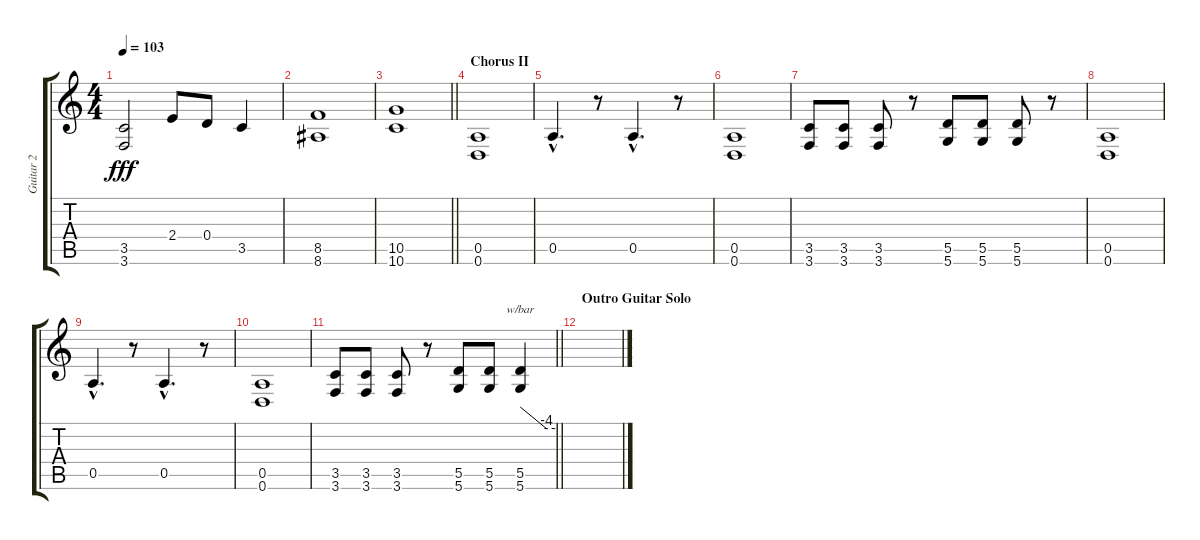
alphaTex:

\track ("Guitar 2" "Guitar 2") {instrument overdrivenguitar}
\staff {score tabs}
\tuning (E4 B3 G3 D3 A2 D2) {hide}
\ts (4 4)
\tempo 103
\clef g2
\ks c
(3.5 3.6).2{dy fff} 2.4.8 0.4.8 3.5.4 |
(8.5 8.6).1 |
\barLineRight lightlight
(10.5 10.6).1 |
\section ("" "Chorus II")
(0.5 0.6).1 |
0.5{hac}.4{d} r.8 0.5{hac}.4{d} r.8 |
(0.5 0.6).1 |
(3.5 3.6).8 (3.5 3.6).8 (3.5 3.6).8 r.8 (5.5 5.6).8 (5.5 5.6).8 (5.5 5.6).8 r.8 |
(0.5 0.6).1 |
0.5{hac}.4{d} r.8 0.5{hac}.4{d} r.8 |
(0.5 0.6).1 |
\barLineRight lightlight
(3.5 3.6).8 (3.5 3.6).8 (3.5 3.6).8 r.8 (5.5 5.6).8 (5.5 5.6).8 (5.5 5.6).4{tbe (custom default 0 0 45 -16 60 -16)} |
\section ("" "Outro Guitar Solo")
